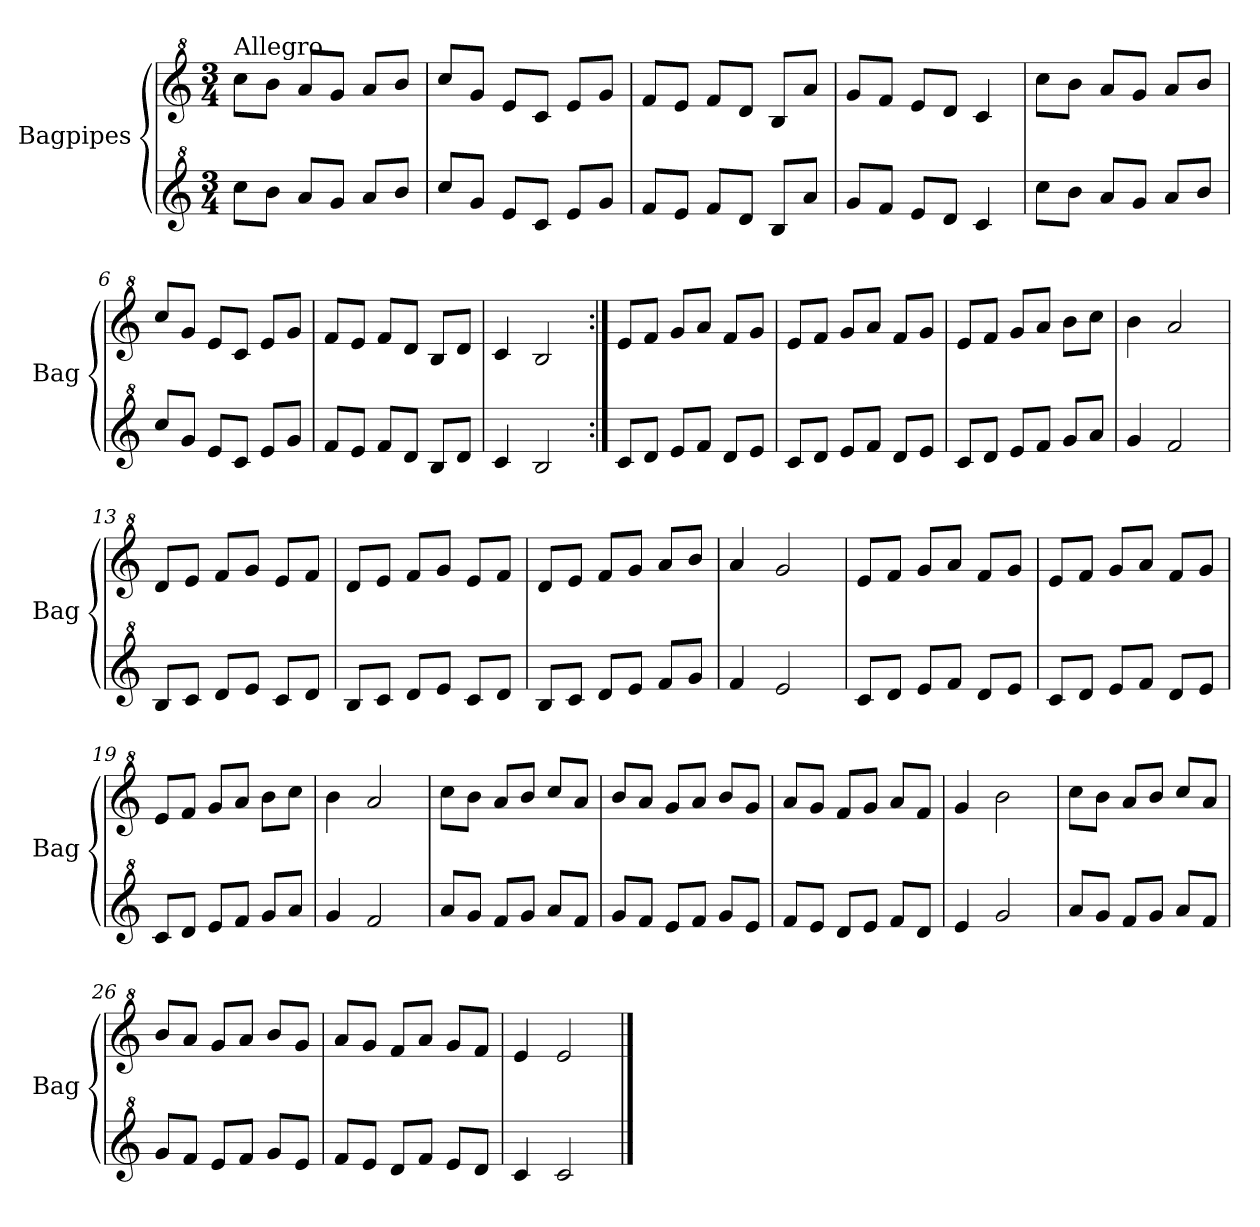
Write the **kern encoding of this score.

**kern	**kern
*part2	*part1
*staff2	*staff1
*I"Bagpipes	*I"Bagpipes
*I'Bag	*I'Bag
*clefG^2	*clefG^2
*k[]	*k[]
*C:	*C:
*M3/4	*M3/4
=1	=1
!	!LO:TX:a:t=Allegro
8ccc\L	8ccc\L
8bb\J	8bb\J
8aa/L	8aa/L
8gg/J	8gg/J
8aa/L	8aa/L
8bb/J	8bb/J
=2	=2
8ccc/L	8ccc/L
8gg/J	8gg/J
8ee/L	8ee/L
8cc/J	8cc/J
8ee/L	8ee/L
8gg/J	8gg/J
=3	=3
8ff/L	8ff/L
8ee/J	8ee/J
8ff/L	8ff/L
8dd/J	8dd/J
8b/L	8b/L
8aa/J	8aa/J
=4	=4
8gg/L	8gg/L
8ff/J	8ff/J
8ee/L	8ee/L
8dd/J	8dd/J
4cc/	4cc/
=5	=5
8ccc\L	8ccc\L
8bb\J	8bb\J
8aa/L	8aa/L
8gg/J	8gg/J
8aa/L	8aa/L
8bb/J	8bb/J
=6	=6
8ccc/L	8ccc/L
8gg/J	8gg/J
8ee/L	8ee/L
8cc/J	8cc/J
8ee/L	8ee/L
8gg/J	8gg/J
=7	=7
8ff/L	8ff/L
8ee/J	8ee/J
8ff/L	8ff/L
8dd/J	8dd/J
8b/L	8b/L
8dd/J	8dd/J
=8	=8
4cc/	4cc/
2b/	2b/
!!LO:LB:g=z
=9:|!	=9:|!
8cc/L	8ee/L
8dd/J	8ff/J
8ee/L	8gg/L
8ff/J	8aa/J
8dd/L	8ff/L
8ee/J	8gg/J
=10	=10
8cc/L	8ee/L
8dd/J	8ff/J
8ee/L	8gg/L
8ff/J	8aa/J
8dd/L	8ff/L
8ee/J	8gg/J
=11	=11
8cc/L	8ee/L
8dd/J	8ff/J
8ee/L	8gg/L
8ff/J	8aa/J
8gg/L	8bb\L
8aa/J	8ccc\J
=12	=12
4gg/	4bb\
2ff/	2aa/
=13	=13
8b/L	8dd/L
8cc/J	8ee/J
8dd/L	8ff/L
8ee/J	8gg/J
8cc/L	8ee/L
8dd/J	8ff/J
=14	=14
8b/L	8dd/L
8cc/J	8ee/J
8dd/L	8ff/L
8ee/J	8gg/J
8cc/L	8ee/L
8dd/J	8ff/J
=15	=15
8b/L	8dd/L
8cc/J	8ee/J
8dd/L	8ff/L
8ee/J	8gg/J
8ff/L	8aa/L
8gg/J	8bb/J
=16	=16
4ff/	4aa/
2ee/	2gg/
!!LO:LB:g=z
=17	=17
8cc/L	8ee/L
8dd/J	8ff/J
8ee/L	8gg/L
8ff/J	8aa/J
8dd/L	8ff/L
8ee/J	8gg/J
=18	=18
8cc/L	8ee/L
8dd/J	8ff/J
8ee/L	8gg/L
8ff/J	8aa/J
8dd/L	8ff/L
8ee/J	8gg/J
=19	=19
8cc/L	8ee/L
8dd/J	8ff/J
8ee/L	8gg/L
8ff/J	8aa/J
8gg/L	8bb\L
8aa/J	8ccc\J
=20	=20
4gg/	4bb\
2ff/	2aa/
=21	=21
8aa/L	8ccc\L
8gg/J	8bb\J
8ff/L	8aa/L
8gg/J	8bb/J
8aa/L	8ccc/L
8ff/J	8aa/J
=22	=22
8gg/L	8bb/L
8ff/J	8aa/J
8ee/L	8gg/L
8ff/J	8aa/J
8gg/L	8bb/L
8ee/J	8gg/J
=23	=23
8ff/L	8aa/L
8ee/J	8gg/J
8dd/L	8ff/L
8ee/J	8gg/J
8ff/L	8aa/L
8dd/J	8ff/J
=24	=24
4ee/	4gg/
2gg/	2bb\
!!LO:LB:g=z
=25	=25
8aa/L	8ccc\L
8gg/J	8bb\J
8ff/L	8aa/L
8gg/J	8bb/J
8aa/L	8ccc/L
8ff/J	8aa/J
=26	=26
8gg/L	8bb/L
8ff/J	8aa/J
8ee/L	8gg/L
8ff/J	8aa/J
8gg/L	8bb/L
8ee/J	8gg/J
=27	=27
8ff/L	8aa/L
8ee/J	8gg/J
8dd/L	8ff/L
8ff/J	8aa/J
8ee/L	8gg/L
8dd/J	8ff/J
=28	=28
4cc/	4ee/
2cc/	2ee/
==	==
*-	*-
